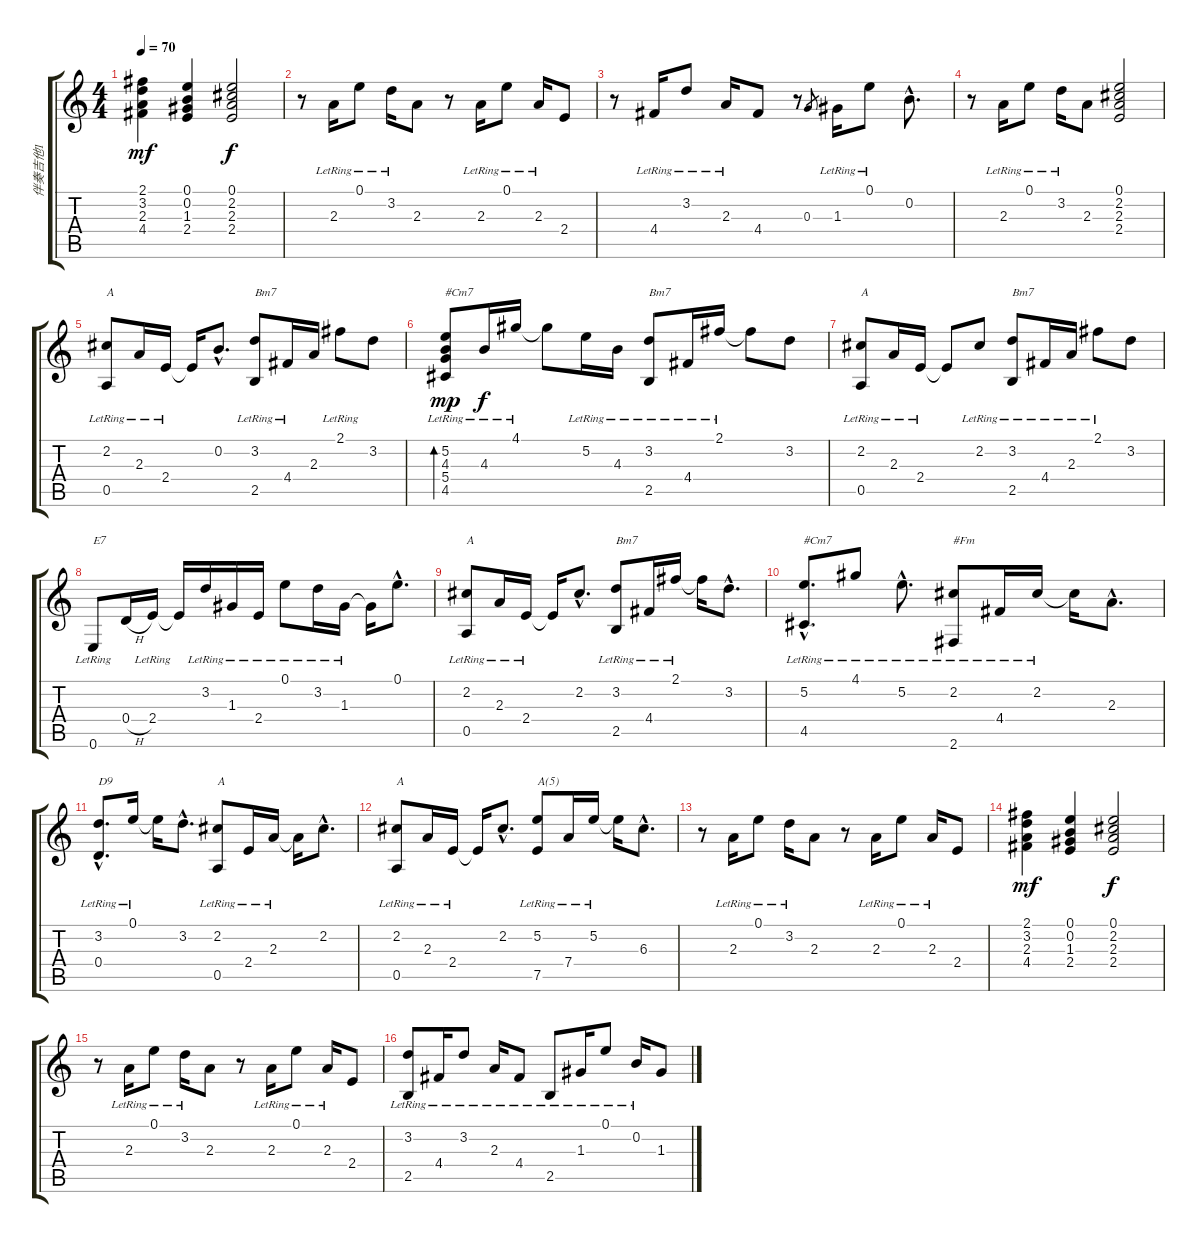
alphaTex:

\track ("伴奏吉他1" "伴奏吉他1") {instrument acousticguitarsteel}
\staff {score tabs}
\tuning (E4 B3 G3 D3 A2 E2) {hide}
\ts (4 4)
\tempo 70
\clef g2
\ks c
(2.1 3.2 2.3 4.4).4{dy mf} (0.1 0.2 1.3 2.4).4 (0.1 2.2 2.3 2.4).2{dy f} |
r.8 2.3{lr}.16 0.1{lr}.8 3.2{lr}.16 2.3.8 r.8 2.3{lr}.16 0.1{lr}.8 2.3{lr}.16 2.4.8 |
r.8 4.4{lr}.16 3.2{lr}.8 2.3{lr}.16 4.4.8 r.8 0.3.8{gr} 1.3{lr}.16 0.1{lr}.8 0.2{hac}.8{d} |
r.8 2.3{lr}.16 0.1{lr}.8 3.2{lr}.16 2.3.8 (0.1 2.2 2.3 2.4).2 |
(2.2{lr} 0.5{lr}).8{txt "A"} 2.3{lr}.16 2.4{lr}.16 2.4{t}.16 0.2{hac}.8{d} (3.2{lr} 2.5{lr}).8{txt "Bm7"} 4.4{lr}.16 2.3.16 2.1{lr}.8 3.2.8 |
(5.2{lr} 4.3 5.4{lr} 4.5{lr}).8{bd 60 txt "#Cm7" dy mp} 4.3{lr}.16{dy f} 4.1{lr}.16 4.1{t}.8 5.2{lr}.16 4.3{lr}.16 (3.2{lr} 2.5{lr}).8{txt "Bm7"} 4.4{lr}.16 2.1{lr}.16 2.1{t}.8 3.2.8 |
(2.2{lr} 0.5{lr}).8{txt "A"} 2.3{lr}.16 2.4{lr}.16 2.4{t}.8 2.2{lr}.8 (3.2{lr} 2.5{lr}).8{txt "Bm7"} 4.4{lr}.16 2.3{lr}.16 2.1{lr}.8 3.2.8 |
0.6{lr}.8{txt "E7"} 0.4{h}.16 2.4{lr}.16 2.4{t}.16 3.2{lr}.16 1.3{lr}.16 2.4{lr}.16 0.1{lr}.8 3.2{lr}.16 1.3{lr}.16 1.3{t}.16 0.1{hac}.8{d} |
(2.2{lr} 0.5{lr}).8{txt "A"} 2.3{lr}.16 2.4{lr}.16 2.4{t}.16 2.2{hac}.8{d} (3.2{lr} 2.5{lr}).8{txt "Bm7"} 4.4{lr}.16 2.1{lr}.16 2.1{t}.16 3.2{hac}.8{d} |
(5.2{hac lr} 4.5{hac lr}).8{d txt "#Cm7"} 4.1{lr}.8 5.2{hac lr}.8{d} (2.2{lr} 2.6{lr}).8{txt "#Fm"} 4.4{lr}.16 2.2{lr}.16 2.2{t}.16 2.3{hac}.8{d} |
(3.2{hac lr} 0.4{hac lr}).8{d txt "D9"} 0.1{lr}.16 0.1{t}.16 3.2{hac}.8{d} (2.2{lr} 0.5{lr}).8{txt "A"} 2.4{lr}.16 2.3{lr}.16 2.3{t}.16 2.2{hac}.8{d} |
(2.2{lr} 0.5{lr}).8{txt "A"} 2.3{lr}.16 2.4{lr}.16 2.4{t}.16 2.2{hac}.8{d} (5.2{lr} 7.5{lr}).8{txt "A(5)"} 7.4{lr}.16 5.2{lr}.16 5.2{t}.16 6.3{hac}.8{d} |
r.8 2.3{lr}.16 0.1{lr}.8 3.2{lr}.16 2.3.8 r.8 2.3{lr}.16 0.1{lr}.8 2.3{lr}.16 2.4.8 |
(2.1 3.2 2.3 4.4).4{dy mf} (0.1 0.2 1.3 2.4).4 (0.1 2.2 2.3 2.4).2{dy f} |
r.8 2.3{lr}.16 0.1{lr}.8 3.2{lr}.16 2.3.8 r.8 2.3{lr}.16 0.1{lr}.8 2.3{lr}.16 2.4.8 |
(3.2{lr} 2.5{lr}).8 4.4{lr}.16 3.2{lr}.8 2.3{lr}.16 4.4{lr}.8 2.5{lr}.8 1.3{lr}.16 0.1{lr}.8 0.2{lr}.16 1.3.8
